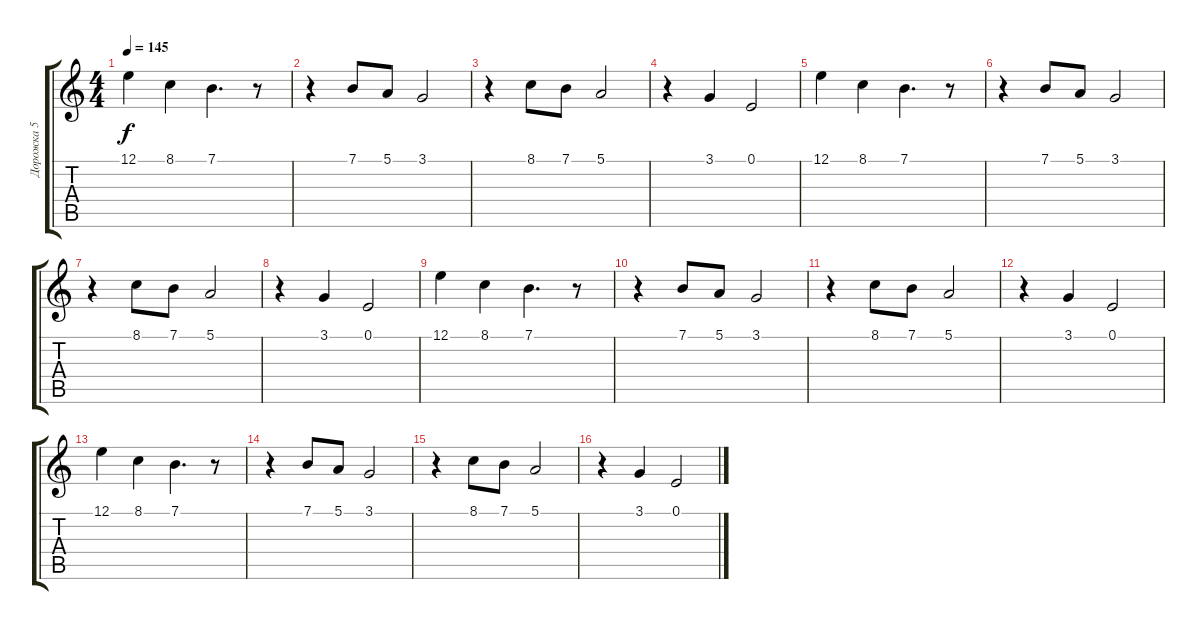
\track ("Дорожка 5" "Дорожка 5") {instrument stringensemble1}
\staff {score tabs}
\tuning (E4 B3 G3 D3 A2 E2) {hide}
\ts (4 4)
\tempo 145
\clef g2
\ks c
12.1.4{dy f} 8.1.4 7.1.4{d} r.8 |
r.4 7.1.8 5.1.8 3.1.2 |
r.4 8.1.8 7.1.8 5.1.2 |
r.4 3.1.4 0.1.2 |
12.1.4 8.1.4 7.1.4{d} r.8 |
r.4 7.1.8 5.1.8 3.1.2 |
r.4 8.1.8 7.1.8 5.1.2 |
r.4 3.1.4 0.1.2 |
12.1.4 8.1.4 7.1.4{d} r.8 |
r.4 7.1.8 5.1.8 3.1.2 |
r.4 8.1.8 7.1.8 5.1.2 |
r.4 3.1.4 0.1.2 |
12.1.4 8.1.4 7.1.4{d} r.8 |
r.4 7.1.8 5.1.8 3.1.2 |
r.4 8.1.8 7.1.8 5.1.2 |
r.4 3.1.4 0.1.2
